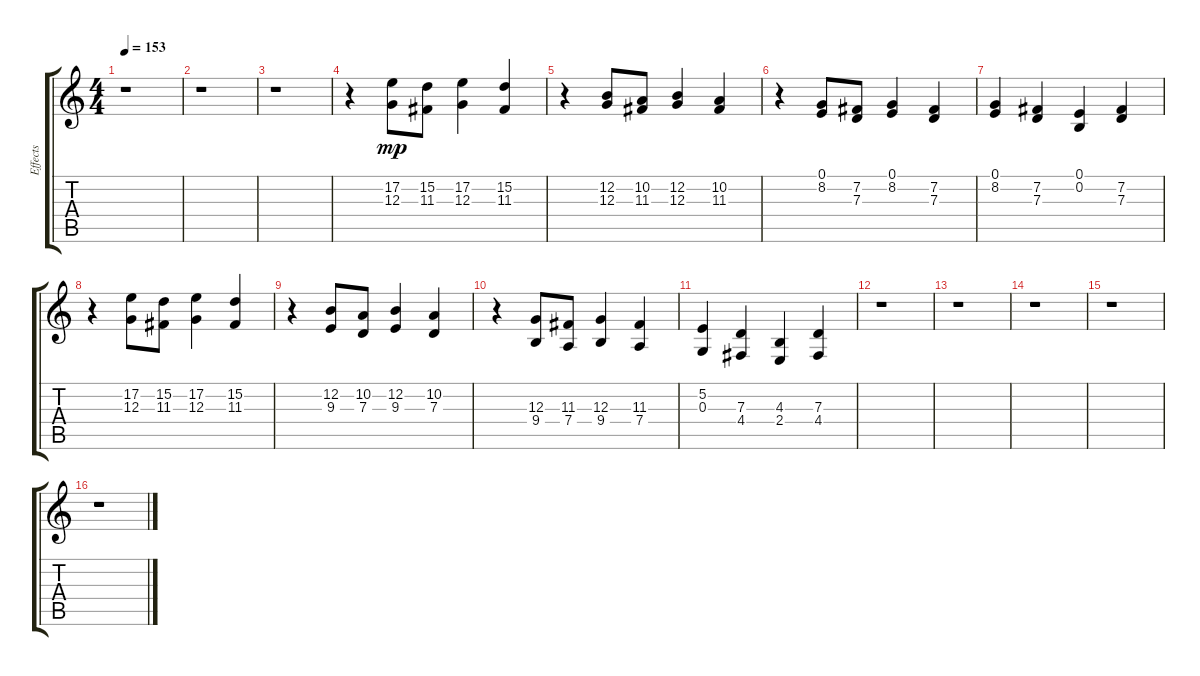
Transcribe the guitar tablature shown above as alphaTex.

\track ("Effects" "Effects") {instrument musicbox}
\staff {score tabs}
\tuning (E4 B3 G3 D3 A2 E2) {hide}
\ts (4 4)
\tempo 153
\clef g2
\ks c
r.1{dy mp} |
r.1 |
r.1 |
r.4 (17.2 12.3).8 (15.2 11.3).8 (17.2 12.3).4 (15.2 11.3).4 |
r.4 (12.2 12.3).8 (10.2 11.3).8 (12.2 12.3).4 (10.2 11.3).4 |
r.4 (0.1 8.2).8 (7.2 7.3).8 (0.1 8.2).4 (7.2 7.3).4 |
(0.1 8.2).4 (7.2 7.3).4 (0.1 0.2).4 (7.2 7.3).4 |
r.4 (17.2 12.3).8 (15.2 11.3).8 (17.2 12.3).4 (15.2 11.3).4 |
r.4 (12.2 9.3).8 (10.2 7.3).8 (12.2 9.3).4 (10.2 7.3).4 |
r.4 (12.3 9.4).8 (11.3 7.4).8 (12.3 9.4).4 (11.3 7.4).4 |
(5.2 0.3).4 (7.3 4.4).4 (4.3 2.4).4 (7.3 4.4).4 |
r.1 |
r.1 |
r.1 |
r.1 |
r.1
